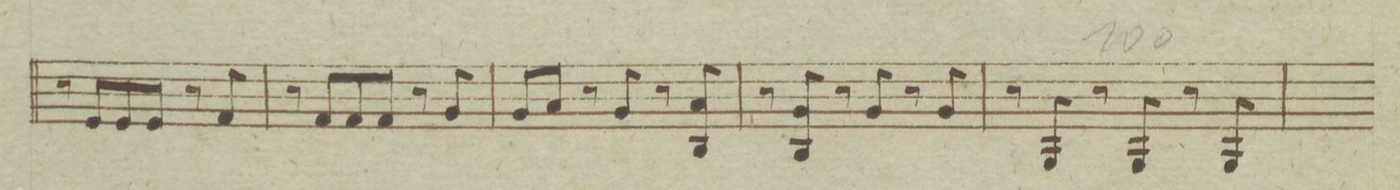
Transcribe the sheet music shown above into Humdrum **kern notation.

**kern	**dynam
*I"Violino Secondo.	*
*clefG2	*
*k[b-e-a-d-]	*
*met(c)	*
*M3/4	*
8r	.
8e-/L	.
8e-/	.
8e-/J	.
8r	.
8f/	.
=97	=97
8r	.
8f/L	.
8f/	.
8f/J	.
8r	.
8g/	.
=98	=98
8g/L	.
8a-/J	.
8r	.
8g/	.
8r	.
8B-/ 8a-	.
=99	=99
8r	.
8B-/ 8g	.
8r	.
8g/	.
8r	.
8g/	.
=100	=100
8r	.
8G/	.
8r	.
8G/	.
8r	.
8G/	.
=101	=101
*-	*-
